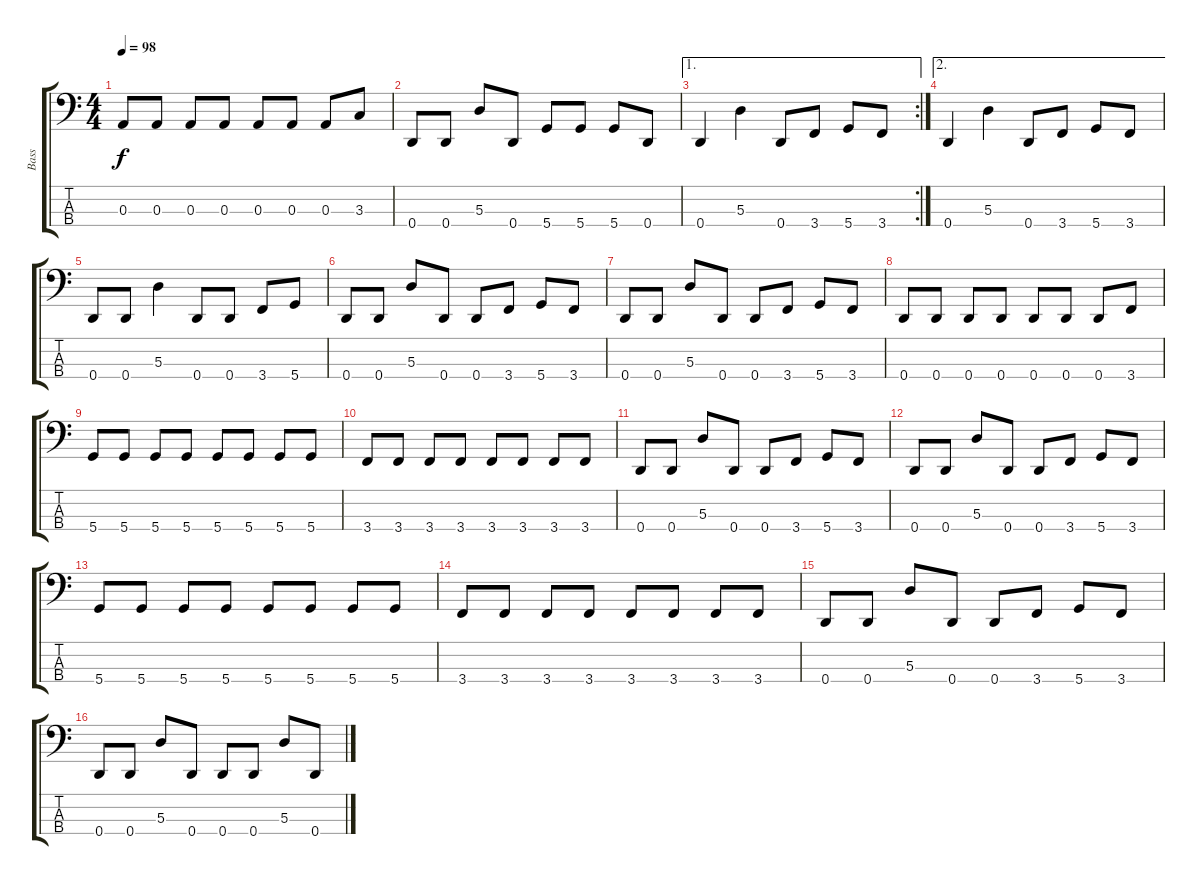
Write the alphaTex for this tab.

\track ("Bass" "Bass") {instrument electricbassfinger}
\staff {score tabs}
\tuning (G2 D2 A1 D1) {hide}
\ts (4 4)
\tempo 98
\clef f4
\ks c
0.3.8{dy f} 0.3.8 0.3.8 0.3.8 0.3.8 0.3.8 0.3.8 3.3.8 |
0.4.8 0.4.8 5.3.8 0.4.8 5.4.8 5.4.8 5.4.8 0.4.8 |
\ae 1
\rc 2
0.4.4 5.3.4 0.4.8 3.4.8 5.4.8 3.4.8 |
\ae 2
0.4.4 5.3.4 0.4.8 3.4.8 5.4.8 3.4.8 |
0.4.8 0.4.8 5.3.4 0.4.8 0.4.8 3.4.8 5.4.8 |
0.4.8 0.4.8 5.3.8 0.4.8 0.4.8 3.4.8 5.4.8 3.4.8 |
0.4.8 0.4.8 5.3.8 0.4.8 0.4.8 3.4.8 5.4.8 3.4.8 |
0.4.8 0.4.8 0.4.8 0.4.8 0.4.8 0.4.8 0.4.8 3.4.8 |
5.4.8 5.4.8 5.4.8 5.4.8 5.4.8 5.4.8 5.4.8 5.4.8 |
3.4.8 3.4.8 3.4.8 3.4.8 3.4.8 3.4.8 3.4.8 3.4.8 |
0.4.8 0.4.8 5.3.8 0.4.8 0.4.8 3.4.8 5.4.8 3.4.8 |
0.4.8 0.4.8 5.3.8 0.4.8 0.4.8 3.4.8 5.4.8 3.4.8 |
5.4.8 5.4.8 5.4.8 5.4.8 5.4.8 5.4.8 5.4.8 5.4.8 |
3.4.8 3.4.8 3.4.8 3.4.8 3.4.8 3.4.8 3.4.8 3.4.8 |
0.4.8 0.4.8 5.3.8 0.4.8 0.4.8 3.4.8 5.4.8 3.4.8 |
0.4.8 0.4.8 5.3.8 0.4.8 0.4.8 0.4.8 5.3.8 0.4.8
